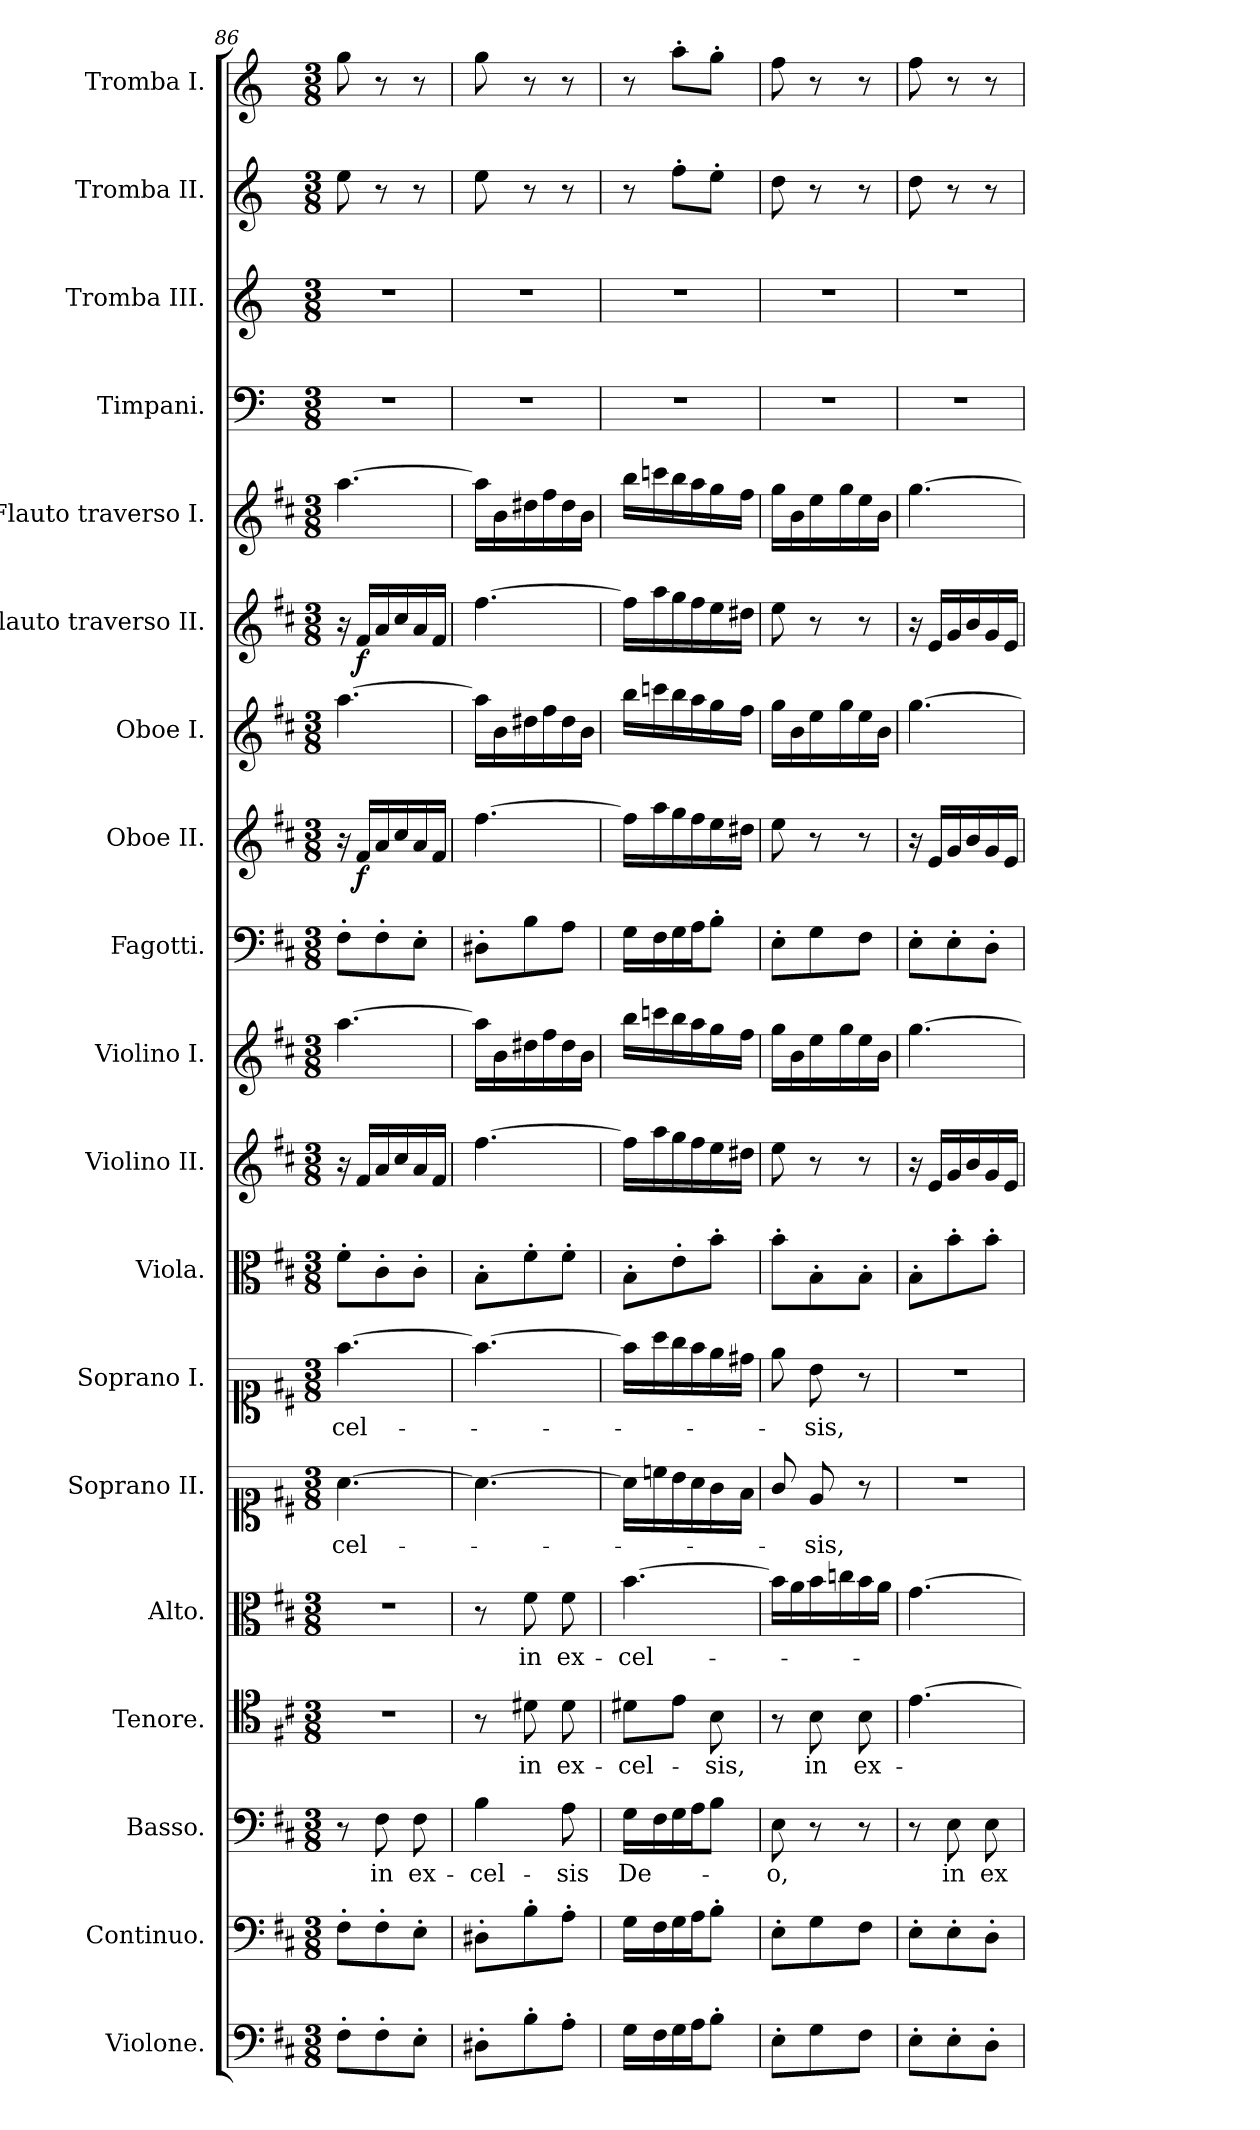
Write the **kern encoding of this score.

**kern	**kern	**kern	**text	**kern	**text	**kern	**text	**kern	**text	**kern	**text	**kern	**kern	**dynam	**kern	**kern	**kern	**dynam	**kern	**kern	**dynam	**kern	**kern	**kern	**kern	**kern
*part19	*part18	*part17	*part17	*part16	*part16	*part15	*part15	*part14	*part14	*part13	*part13	*part12	*part11	*part11	*part10	*part9	*part8	*part8	*part7	*part6	*part6	*part5	*part4	*part3	*part2	*part1
*staff19	*staff18	*staff17	*staff17	*staff16	*staff16	*staff15	*staff15	*staff14	*staff14	*staff13	*staff13	*staff12	*staff11	*staff11	*staff10	*staff9	*staff8	*staff8	*staff7	*staff6	*staff6	*staff5	*staff4	*staff3	*staff2	*staff1
*I"Violone.	*I"Continuo.	*I"Basso.	*	*I"Tenore.	*	*I"Alto.	*	*I"Soprano II.	*	*I"Soprano I.	*	*I"Viola.	*I"Violino II.	*	*I"Violino I.	*I"Fagotti.	*I"Oboe II.	*	*I"Oboe I.	*I"Flauto traverso II.	*	*I"Flauto traverso I.	*I"Timpani.	*I"Tromba III.	*I"Tromba II.	*I"Tromba I.
*	*	*	*	*	*	*	*	*	*	*	*	*	*	*	*	*	*I'Ob	*	*I'Ob	*I'Fl	*	*I'Fl	*I'Timp	*	*	*
*clefF4	*clefF4	*clefF4	*	*clefC4	*	*clefC3	*	*clefC1	*	*clefC1	*	*clefC3	*clefG2	*	*clefG2	*clefF4	*clefG2	*	*clefG2	*clefG2	*	*clefG2	*clefF4	*clefG2	*clefG2	*clefG2
*ITrd7c12	*	*	*	*	*	*	*	*	*	*	*	*	*	*	*	*	*	*	*	*	*	*	*ITrd-1c-2	*ITrd-1c-2	*ITrd-1c-2	*ITrd-1c-2
*k[f#c#]	*k[f#c#]	*k[f#c#]	*	*k[f#c#]	*	*k[f#c#]	*	*k[f#c#]	*	*k[f#c#]	*	*k[f#c#]	*k[f#c#]	*	*k[f#c#]	*k[f#c#]	*k[f#c#]	*	*k[f#c#]	*k[f#c#]	*	*k[f#c#]	*k[f#c#]	*k[f#c#]	*k[f#c#]	*k[f#c#]
*M3/8	*M3/8	*M3/8	*	*M3/8	*	*M3/8	*	*M3/8	*	*M3/8	*	*M3/8	*M3/8	*	*M3/8	*M3/8	*M3/8	*	*M3/8	*M3/8	*	*M3/8	*M3/8	*M3/8	*M3/8	*M3/8
=86	=86	=86	=86	=86	=86	=86	=86	=86	=86	=86	=86	=86	=86	=86	=86	=86	=86	=86	=86	=86	=86	=86	=86	=86	=86	=86
!	!	!	!	!	!	!	!	!	!LO:LY:b	!	!LO:LY:b	!	!	!	!	!	!	!	!	!	!	!	!	!	!	!
8FF#'\L	8F#'\L	8r	.	4.r	.	4.r	.	[4.a\	-cel-	[4.ff#\	-cel-	8f#'\L	16r	.	[4.aa\	8F#'\L	16r	.	[4.aa\	16r	.	[4.aa\	4.r	4.r	8ff#\	8aa\
!	!	!	!	!	!	!	!	!	!	!	!	!	!	!LO:DY:b	!	!	!	!LO:DY:b	!	!	!LO:DY:b	!	!	!	!	!
.	.	.	.	.	.	.	.	.	.	.	.	.	16f#/LL	other-dynamics	.	.	16f#/LL	f	.	16f#/LL	f	.	.	.	.	.
!	!	!	!LO:LY:b	!	!	!	!	!	!	!	!	!	!	!	!	!	!	!	!	!	!	!	!	!	!	!
8FF#'\	8F#'\	8F#\	in	.	.	.	.	.	.	.	.	8c#'\	16a/	.	.	8F#'\	16a/	.	.	16a/	.	.	.	.	8r	8r
.	.	.	.	.	.	.	.	.	.	.	.	.	16cc#/	.	.	.	16cc#/	.	.	16cc#/	.	.	.	.	.	.
!	!	!	!LO:LY:b	!	!	!	!	!	!	!	!	!	!	!	!	!	!	!	!	!	!	!	!	!	!	!
8EE'\J	8E'\J	8F#\	ex-	.	.	.	.	.	.	.	.	8c#'\J	16a/	.	.	8E'\J	16a/	.	.	16a/	.	.	.	.	8r	8r
.	.	.	.	.	.	.	.	.	.	.	.	.	16f#/JJ	.	.	.	16f#/JJ	.	.	16f#/JJ	.	.	.	.	.	.
=87	=87	=87	=87	=87	=87	=87	=87	=87	=87	=87	=87	=87	=87	=87	=87	=87	=87	=87	=87	=87	=87	=87	=87	=87	=87	=87
!	!	!	!LO:LY:b	!	!	!	!	!	!	!	!	!	!	!	!	!	!	!	!	!	!	!	!	!	!	!
8DD#X'\L	8D#X'\L	4B\	-cel-	8r	.	8r	.	4.a\_	.	4.ff#\_	.	8B'\L	[4.ff#\	.	16aa\LL]	8D#X'\L	[4.ff#\	.	16aa\LL]	[4.ff#\	.	16aa\LL]	4.r	4.r	8ff#\	8aa\
.	.	.	.	.	.	.	.	.	.	.	.	.	.	.	16b\	.	.	.	16b\	.	.	16b\	.	.	.	.
!	!	!	!	!	!LO:LY:b	!	!LO:LY:b	!	!	!	!	!	!	!	!	!	!	!	!	!	!	!	!	!	!	!
8BB'\	8B'\	.	.	8d#X\	in	8f#\	in	.	.	.	.	8f#'\	.	.	16dd#X\	8B\	.	.	16dd#X\	.	.	16dd#X\	.	.	8r	8r
.	.	.	.	.	.	.	.	.	.	.	.	.	.	.	16ff#\	.	.	.	16ff#\	.	.	16ff#\	.	.	.	.
!	!	!	!LO:LY:b	!	!LO:LY:b	!	!LO:LY:b	!	!	!	!	!	!	!	!	!	!	!	!	!	!	!	!	!	!	!
8AA'\J	8A'\J	8A\	-sis	8d#\	ex-	8f#\	ex-	.	.	.	.	8f#'\J	.	.	16dd#\	8A\J	.	.	16dd#\	.	.	16dd#\	.	.	8r	8r
.	.	.	.	.	.	.	.	.	.	.	.	.	.	.	16b\JJ	.	.	.	16b\JJ	.	.	16b\JJ	.	.	.	.
=88	=88	=88	=88	=88	=88	=88	=88	=88	=88	=88	=88	=88	=88	=88	=88	=88	=88	=88	=88	=88	=88	=88	=88	=88	=88	=88
!	!	!	!LO:LY:b	!	!LO:LY:b	!	!LO:LY:b	!	!	!	!	!	!	!	!	!	!	!	!	!	!	!	!	!	!	!
16GG\LL	16G\LL	16G\LL	De-	8d#X\L	-cel-	[4.b\	-cel-	16a\LL]	.	16ff#\LL]	.	8B'\L	16ff#\LL]	.	16bb\LL	16G\LL	16ff#\LL]	.	16bb\LL	16ff#\LL]	.	16bb\LL	4.r	4.r	8r	8r
16FF#\	16F#\	16F#\	.	.	.	.	.	16ccn\	.	16aa\	.	.	16aa\	.	16cccn\	16F#\	16aa\	.	16cccn\	16aa\	.	16cccn\	.	.	.	.
16GG\	16G\	16G\	.	8e\J	.	.	.	16b\	.	16gg\	.	8e'\	16gg\	.	16bb\	16G\	16gg\	.	16bb\	16gg\	.	16bb\	.	.	8gg'\L	8bb'\L
16AA\J	16A\J	16A\J	.	.	.	.	.	16a\	.	16ff#\	.	.	16ff#\	.	16aa\	16A\J	16ff#\	.	16aa\	16ff#\	.	16aa\	.	.	.	.
!	!	!	!	!	!LO:LY:b	!	!	!	!	!	!	!	!	!	!	!	!	!	!	!	!	!	!	!	!	!
8BB'\J	8B'\J	8B\J	.	8B\	-sis,	.	.	16g\	.	16ee\	.	8b'\J	16ee\	.	16gg\	8B'\J	16ee\	.	16gg\	16ee\	.	16gg\	.	.	8ff#'\J	8aa'\J
.	.	.	.	.	.	.	.	16f#\JJ	.	16dd#X\JJ	.	.	16dd#X\JJ	.	16ff#\JJ	.	16dd#X\JJ	.	16ff#\JJ	16dd#X\JJ	.	16ff#\JJ	.	.	.	.
!!LO:PB:g=z
=89	=89	=89	=89	=89	=89	=89	=89	=89	=89	=89	=89	=89	=89	=89	=89	=89	=89	=89	=89	=89	=89	=89	=89	=89	=89	=89
!	!	!	!LO:LY:b	!	!	!	!	!	!	!	!	!	!	!	!	!	!	!	!	!	!	!	!	!	!	!
8EE'\L	8E'\L	8E\	-o,	8r	.	16b\LL]	.	8g/	.	8ee\	.	8b'\L	8ee\	.	16gg\LL	8E'\L	8ee\	.	16gg\LL	8ee\	.	16gg\LL	4.r	4.r	8ee\	8gg\
.	.	.	.	.	.	16a\	.	.	.	.	.	.	.	.	16b\	.	.	.	16b\	.	.	16b\	.	.	.	.
!	!	!	!	!	!LO:LY:b	!	!	!	!LO:LY:b	!	!LO:LY:b	!	!	!	!	!	!	!	!	!	!	!	!	!	!	!
8GG\	8G\	8r	.	8B\	in	16b\	.	8e/	sis,	8b\	sis,	8B'\	8r	.	16ee\	8G\	8r	.	16ee\	8r	.	16ee\	.	.	8r	8r
.	.	.	.	.	.	16ccn\	.	.	.	.	.	.	.	.	16gg\	.	.	.	16gg\	.	.	16gg\	.	.	.	.
!	!	!	!	!	!LO:LY:b	!	!	!	!	!	!	!	!	!	!	!	!	!	!	!	!	!	!	!	!	!
8FF#\J	8F#\J	8r	.	8B\	ex-	16b\	.	8r	.	8r	.	8B'\J	8r	.	16ee\	8F#\J	8r	.	16ee\	8r	.	16ee\	.	.	8r	8r
.	.	.	.	.	.	16a\JJ	.	.	.	.	.	.	.	.	16b\JJ	.	.	.	16b\JJ	.	.	16b\JJ	.	.	.	.
=90	=90	=90	=90	=90	=90	=90	=90	=90	=90	=90	=90	=90	=90	=90	=90	=90	=90	=90	=90	=90	=90	=90	=90	=90	=90	=90
8EE'\L	8E'\L	8r	.	[4.e\	.	[4.g\	.	4.r	.	4.r	.	8B'\L	16r	.	[4.gg\	8E'\L	16r	.	[4.gg\	16r	.	[4.gg\	4.r	4.r	8ee\	8gg\
.	.	.	.	.	.	.	.	.	.	.	.	.	16e/LL	.	.	.	16e/LL	.	.	16e/LL	.	.	.	.	.	.
!	!	!	!LO:LY:b	!	!	!	!	!	!	!	!	!	!	!	!	!	!	!	!	!	!	!	!	!	!	!
8EE'\	8E'\	8E\	in	.	.	.	.	.	.	.	.	8b'\	16g/	.	.	8E'\	16g/	.	.	16g/	.	.	.	.	8r	8r
.	.	.	.	.	.	.	.	.	.	.	.	.	16b/	.	.	.	16b/	.	.	16b/	.	.	.	.	.	.
!	!	!	!LO:LY:b	!	!	!	!	!	!	!	!	!	!	!	!	!	!	!	!	!	!	!	!	!	!	!
8DD'\J	8D'\J	8E\	ex-	.	.	.	.	.	.	.	.	8b'\J	16g/	.	.	8D'\J	16g/	.	.	16g/	.	.	.	.	8r	8r
.	.	.	.	.	.	.	.	.	.	.	.	.	16e/JJ	.	.	.	16e/JJ	.	.	16e/JJ	.	.	.	.	.	.
=	=	=	=	=	=	=	=	=	=	=	=	=	=	=	=	=	=	=	=	=	=	=	=	=	=	=
*-	*-	*-	*-	*-	*-	*-	*-	*-	*-	*-	*-	*-	*-	*-	*-	*-	*-	*-	*-	*-	*-	*-	*-	*-	*-	*-
